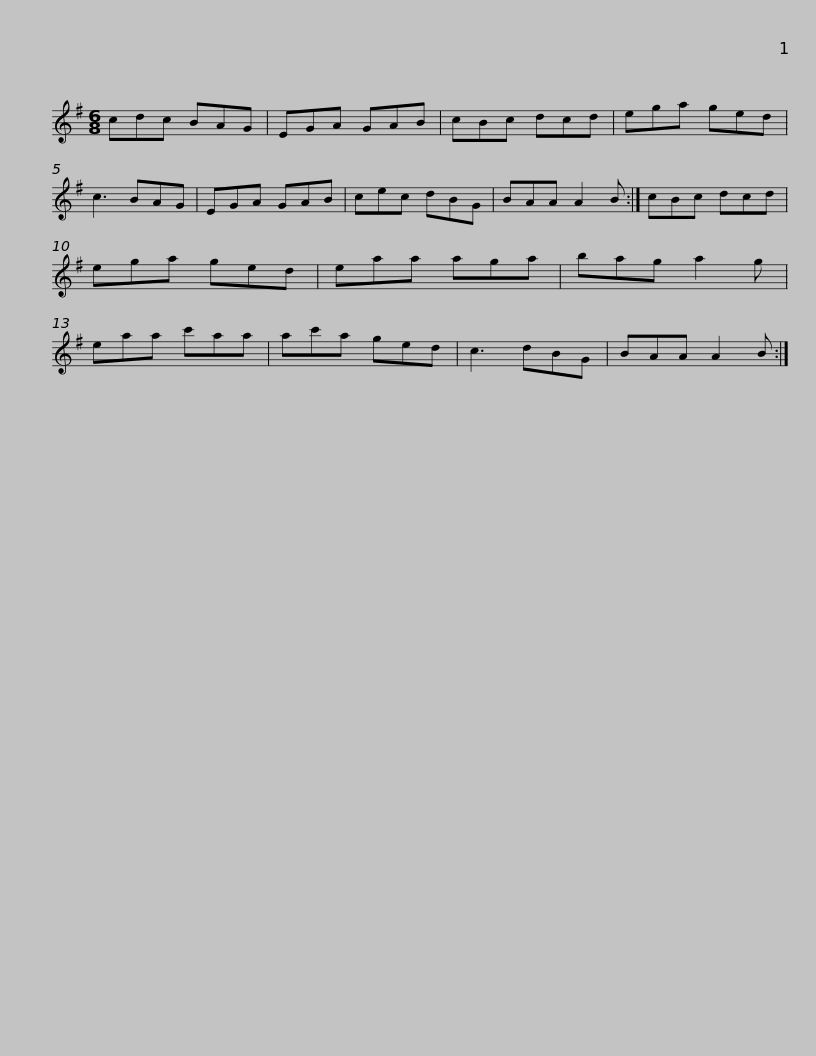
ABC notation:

X:1
L:1/8
M:6/8
I:linebreak $
K:G
V:1 treble
V:1
 cdc BAG | EGA GAB | cBc dcd | ega ged | c3 BAG | %5
 EGA GAB | cec dBG |$ BAA A2 B :| cBc dcd | ega ged | %10
 eaa aga | bag a2 g | eaa c'aa | ac'a ged |$ c3 dBG | %15
 BAA A2 B :| %16
